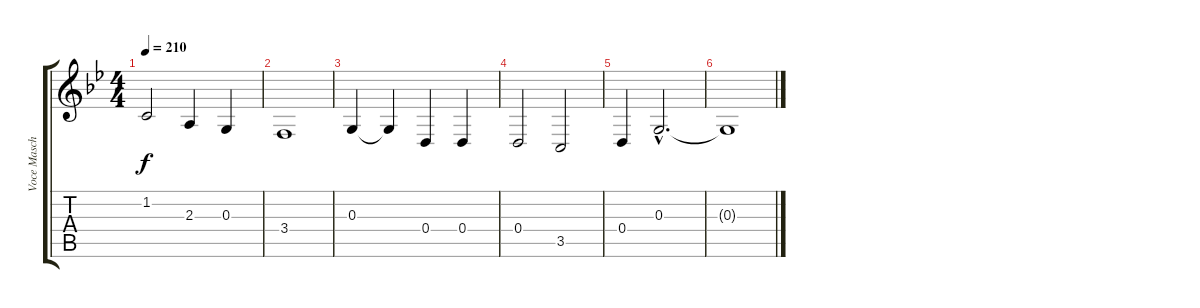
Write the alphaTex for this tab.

\track ("Voce Maschile" "Voce Masch") {instrument oboe}
\staff {score tabs}
\tuning (E4 B3 G3 D3 A2 E2) {hide}
\ts (4 4)
\tempo 210
\clef g2
\ks bb
1.2.2{dy f} 2.3.4 0.3.4 |
3.4.1 |
0.3.4 0.3{t}.4 0.4.4 0.4.4 |
0.4.2 3.5.2 |
0.4.4 0.3{hac}.2{d} |
0.3{t}.1
